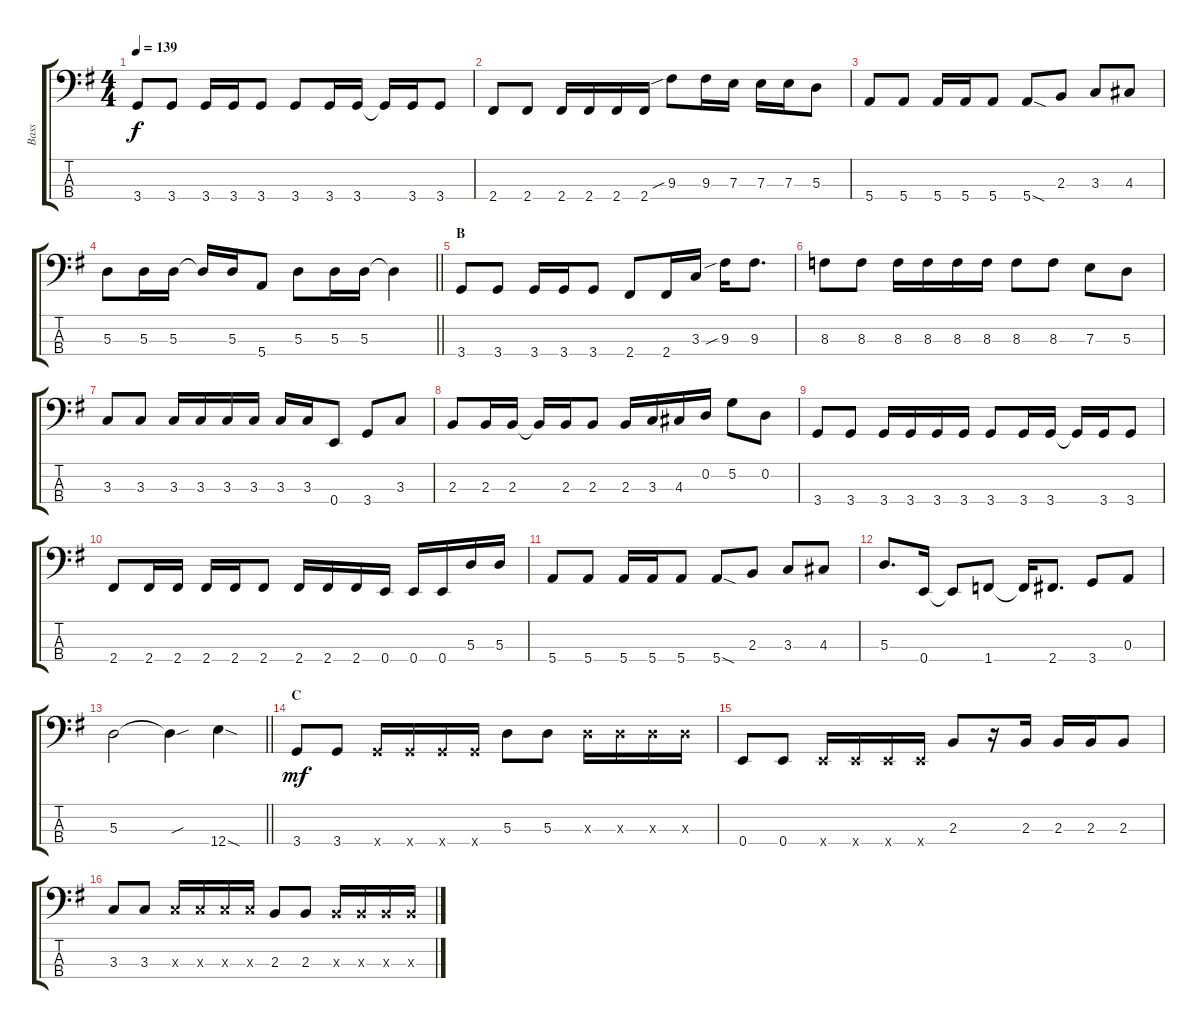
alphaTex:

\track ("Bass" "Bass") {instrument electricbasspick}
\staff {score tabs}
\tuning (G2 D2 A1 E1) {hide}
\ts (4 4)
\tempo 139
\clef f4
\ks g
3.4.8{dy f} 3.4.8 3.4.16 3.4.16 3.4.8 3.4.8 3.4.16 3.4.16 3.4{t}.16 3.4.16 3.4.8 |
2.4.8 2.4.8 2.4.16 2.4.16 2.4.16 2.4.16 9.3{sib}.8 9.3.16 7.3.16 7.3.16 7.3.16 5.3.8 |
5.4.8 5.4.8 5.4.16 5.4.16 5.4.8 5.4{sod}.8 2.3.8 3.3.8 4.3.8 |
\barLineRight lightlight
5.3.8 5.3.16 5.3.16 5.3{t}.16 5.3.16 5.4.8 5.3.8 5.3.16 5.3.16 5.3{t}.4 |
\section ("" "B")
3.4.8 3.4.8 3.4.16 3.4.16 3.4.8 2.4.8 2.4.16 3.3.16 9.3{sib}.16 9.3.8{d} |
8.3.8 8.3.8 8.3.16 8.3.16 8.3.16 8.3.16 8.3.8 8.3.8 7.3.8 5.3.8 |
3.3.8 3.3.8 3.3.16 3.3.16 3.3.16 3.3.16 3.3.16 3.3.16 0.4.8 3.4.8 3.3.8 |
2.3.8 2.3.16 2.3.16 2.3{t}.16 2.3.16 2.3.8 2.3.16 3.3.16 4.3.16 0.2.16 5.2.8 0.2.8 |
3.4.8 3.4.8 3.4.16 3.4.16 3.4.16 3.4.16 3.4.8 3.4.16 3.4.16 3.4{t}.16 3.4.16 3.4.8 |
2.4.8 2.4.16 2.4.16 2.4.16 2.4.16 2.4.8 2.4.16 2.4.16 2.4.16 0.4.16 0.4.16 0.4.16 5.3.16 5.3.16 |
5.4.8 5.4.8 5.4.16 5.4.16 5.4.8 5.4{sod}.8 2.3.8 3.3.8 4.3.8 |
5.3.8{d} 0.4.16 0.4{t}.8 1.4.8 1.4{t}.16 2.4.8{d} 3.4.8 0.3.8 |
\barLineRight lightlight
5.3.2 5.3{sou t}.4 12.4{sod}.4 |
\section ("" "C")
3.4.8{dy mf} 3.4.8 3.4{x}.16 3.4{x}.16 3.4{x}.16 3.4{x}.16 5.3.8 5.3.8 5.3{x}.16 5.3{x}.16 5.3{x}.16 5.3{x}.16 |
0.4.8 0.4.8 0.4{x}.16 0.4{x}.16 0.4{x}.16 0.4{x}.16 2.3.8 r.16 2.3.16 2.3.16 2.3.16 2.3.8 |
3.3.8 3.3.8 3.3{x}.16 3.3{x}.16 3.3{x}.16 3.3{x}.16 2.3.8 2.3.8 2.3{x}.16 2.3{x}.16 2.3{x}.16 2.3{x}.16
